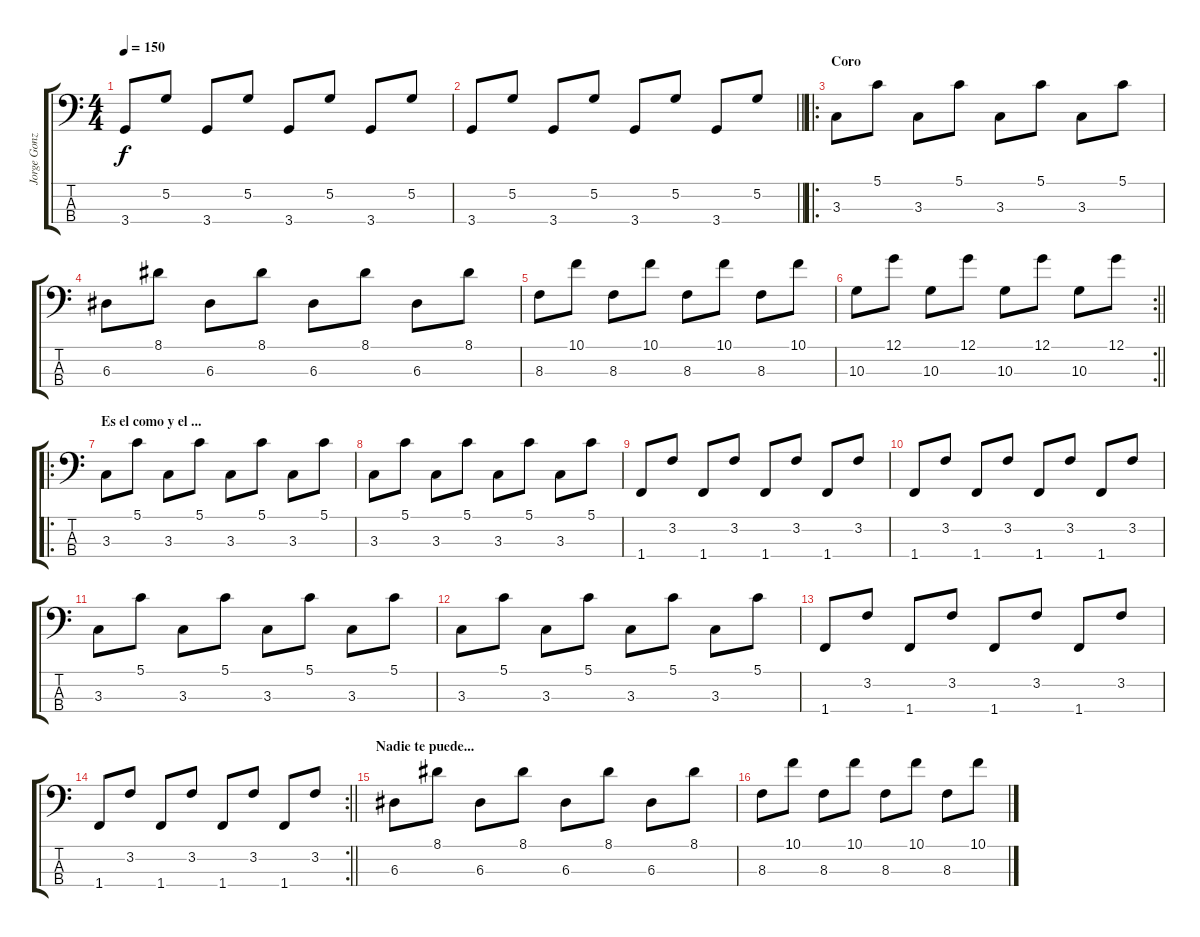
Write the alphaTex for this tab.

\track ("Jorge González" "Jorge Gonz") {instrument acousticbass}
\staff {score tabs}
\tuning (G2 D2 A1 E1) {hide}
\ts (4 4)
\tempo 150
\clef f4
\ks c
3.4.8{dy f} 5.2.8 3.4.8 5.2.8 3.4.8 5.2.8 3.4.8 5.2.8 |
\barLineRight lightlight
3.4.8 5.2.8 3.4.8 5.2.8 3.4.8 5.2.8 3.4.8 5.2.8 |
\ro
\section ("" "Coro")
3.3.8 5.1.8 3.3.8 5.1.8 3.3.8 5.1.8 3.3.8 5.1.8 |
6.3.8 8.1.8 6.3.8 8.1.8 6.3.8 8.1.8 6.3.8 8.1.8 |
8.3.8 10.1.8 8.3.8 10.1.8 8.3.8 10.1.8 8.3.8 10.1.8 |
\rc 2
\barLineRight lightlight
10.3.8 12.1.8 10.3.8 12.1.8 10.3.8 12.1.8 10.3.8 12.1.8 |
\ro
\section ("" "Es el como y el ...")
3.3.8 5.1.8 3.3.8 5.1.8 3.3.8 5.1.8 3.3.8 5.1.8 |
3.3.8 5.1.8 3.3.8 5.1.8 3.3.8 5.1.8 3.3.8 5.1.8 |
1.4.8 3.2.8 1.4.8 3.2.8 1.4.8 3.2.8 1.4.8 3.2.8 |
1.4.8 3.2.8 1.4.8 3.2.8 1.4.8 3.2.8 1.4.8 3.2.8 |
3.3.8 5.1.8 3.3.8 5.1.8 3.3.8 5.1.8 3.3.8 5.1.8 |
3.3.8 5.1.8 3.3.8 5.1.8 3.3.8 5.1.8 3.3.8 5.1.8 |
1.4.8 3.2.8 1.4.8 3.2.8 1.4.8 3.2.8 1.4.8 3.2.8 |
\rc 2
\barLineRight lightlight
1.4.8 3.2.8 1.4.8 3.2.8 1.4.8 3.2.8 1.4.8 3.2.8 |
\section ("" "Nadie te puede...")
6.3.8 8.1.8 6.3.8 8.1.8 6.3.8 8.1.8 6.3.8 8.1.8 |
8.3.8 10.1.8 8.3.8 10.1.8 8.3.8 10.1.8 8.3.8 10.1.8
